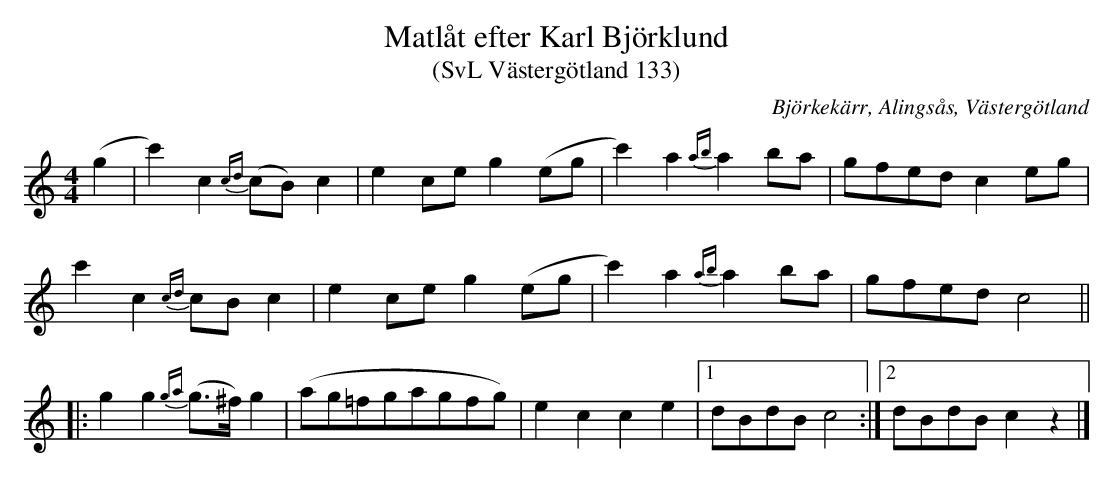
X:1
T:Matlåt efter Karl Björklund
T:(SvL Västergötland 133)
O:Björkekärr, Alingsås, Västergötland
M:4/4
L:1/4
K:C
(g | c') c{cd}(c/B/) c | e c/e/ g (e/g/ | c') a{ab}a b/a/ | g/f/e/d/ c e/g/ |
c' c{cd}c/B/ c | e c/e/ g (e/g/ | c') a{ab}a b/a/ | g/f/e/d/ c2 ||
|: g g{ga}(g/>^f/)g | (a/g/=f/g/a/g/f/g/) | e c c e |[1 d/B/d/B/ c2 :|[2 d/B/d/B/ c z |]
